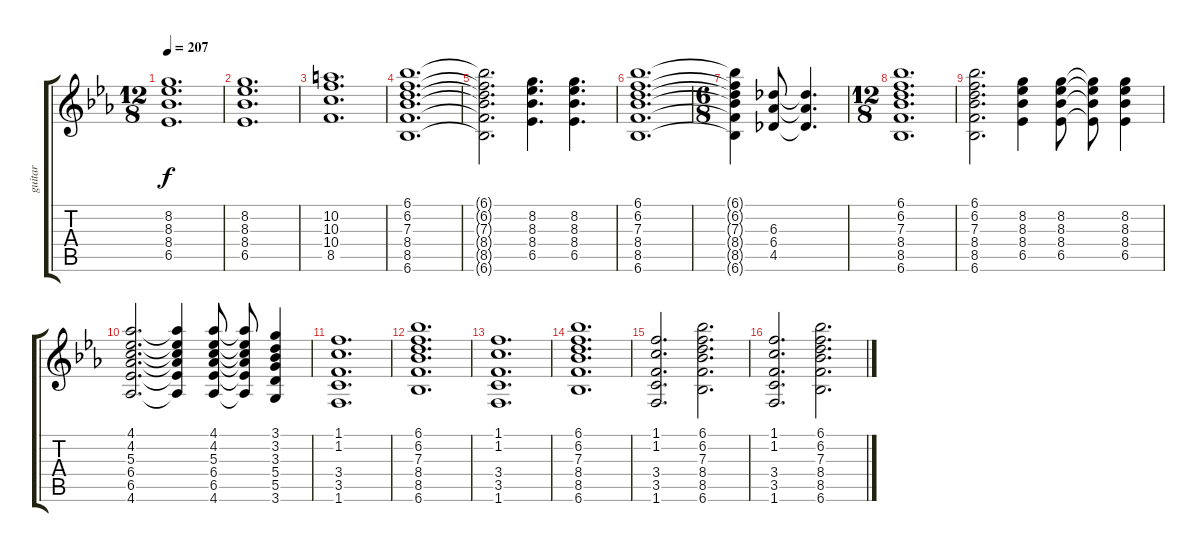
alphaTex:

\track ("guitar" "guitar") {instrument acousticguitarsteel}
\staff {score tabs}
\tuning (E4 B3 G3 D3 A2 E2) {hide}
\ts (12 8)
\tempo 207
\clef g2
\ks eb
(8.2 8.3 8.4 6.5).1{d dy f} |
(8.2 8.3 8.4 6.5).1{d} |
(10.2 10.3 10.4 8.5).1{d} |
(6.1 6.2 7.3 8.4 8.5 6.6).1{d} |
(6.1{t} 6.2{t} 7.3{t} 8.4{t} 8.5{t} 6.6{t}).2{d} (8.2 8.3 8.4 6.5).4{d} (8.2 8.3 8.4 6.5).4{d} |
(6.1 6.2 7.3 8.4 8.5 6.6).1{d} |
\ts (6 8)
(6.1{t} 6.2{t} 7.3{t} 8.4{t} 8.5{t} 6.6{t}).4 (6.3 6.4 4.5).8 (6.3{t} 6.4{t} 4.5{t}).4{d} |
\ts (12 8)
(6.1 6.2 7.3 8.4 8.5 6.6).1{d} |
(6.1 6.2 7.3 8.4 8.5 6.6).2{d} (8.2 8.3 8.4 6.5).4 (8.2 8.3 8.4 6.5).8 (8.2{t} 8.3{t} 8.4{t} 6.5{t}).8 (8.2 8.3 8.4 6.5).4 |
(4.1 4.2 5.3 6.4 6.5 4.6).2{d} (4.1{t} 4.2{t} 5.3{t} 6.4{t} 6.5{t} 4.6{t}).4 (4.1 4.2 5.3 6.4 6.5 4.6).8 (4.1{t} 4.2{t} 5.3{t} 6.4{t} 6.5{t} 4.6{t}).8 (3.1 3.2 3.3 5.4 5.5 3.6).4 |
(1.1 1.2 3.4 3.5 1.6).1{d} |
(6.1 6.2 7.3 8.4 8.5 6.6).1{d} |
(1.1 1.2 3.4 3.5 1.6).1{d} |
(6.1 6.2 7.3 8.4 8.5 6.6).1{d} |
(1.1 1.2 3.4 3.5 1.6).2{d} (6.1 6.2 7.3 8.4 8.5 6.6).2{d} |
(1.1 1.2 3.4 3.5 1.6).2{d} (6.1 6.2 7.3 8.4 8.5 6.6).2{d}
